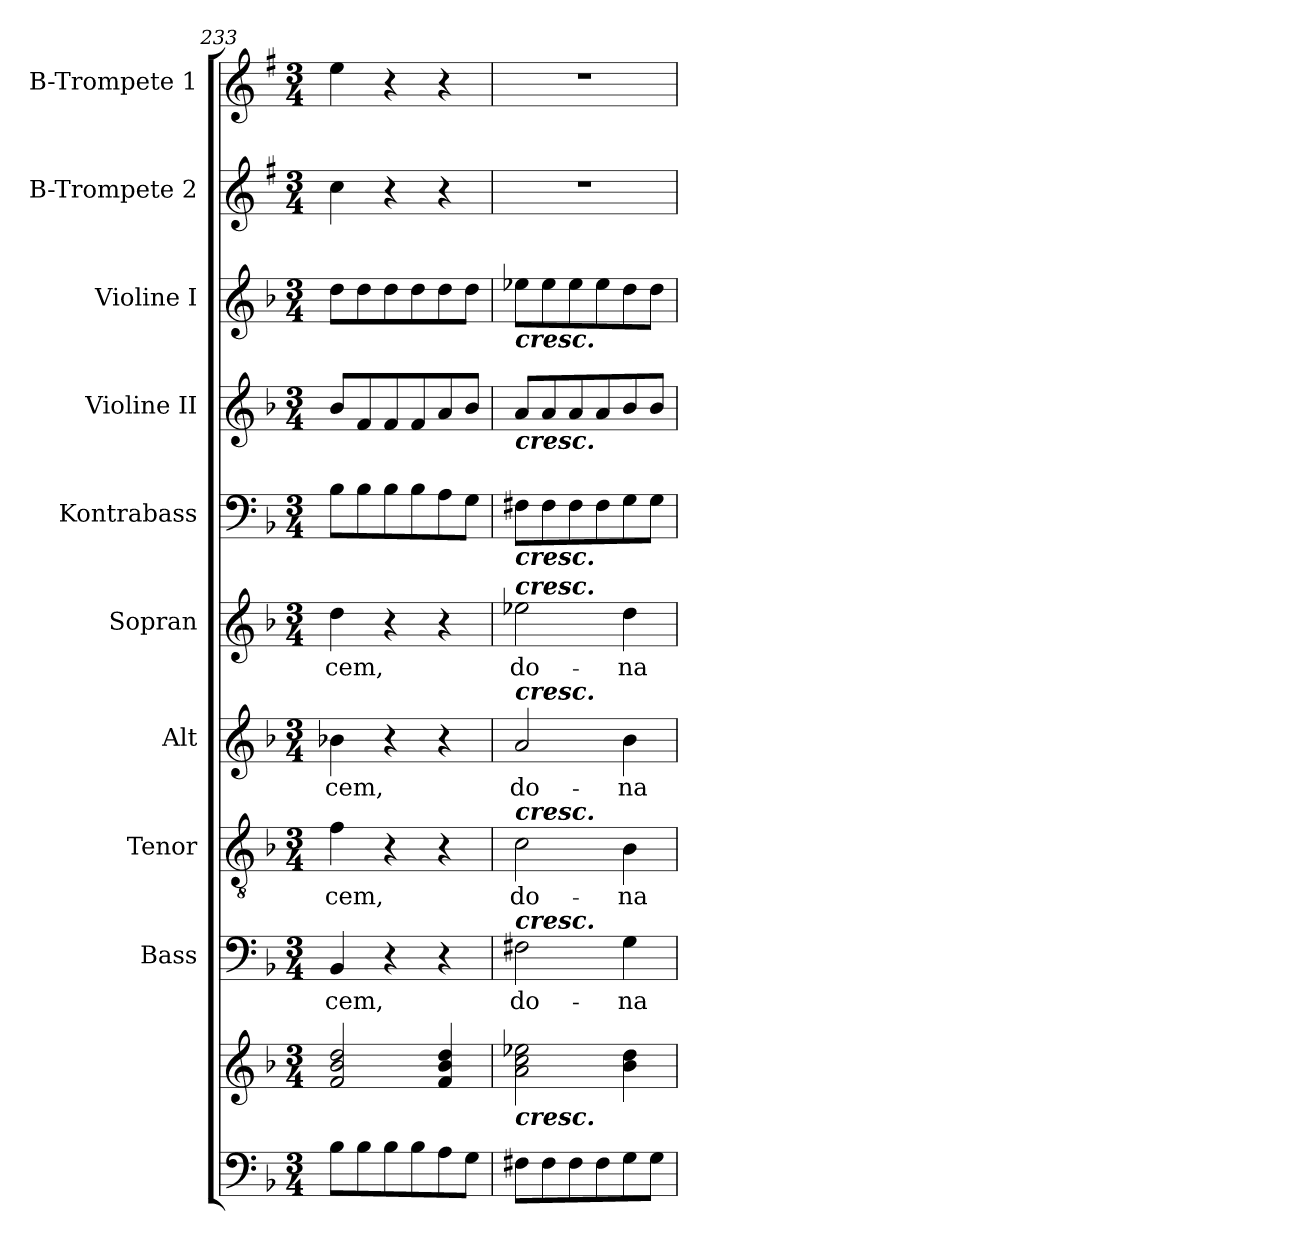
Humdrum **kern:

**kern	**kern	**kern	**text	**kern	**text	**kern	**text	**kern	**text	**kern	**kern	**kern	**kern	**kern
*part10	*part10	*part9	*part9	*part8	*part8	*part7	*part7	*part6	*part6	*part5	*part4	*part3	*part2	*part1
*staff11	*staff10	*staff9	*staff9	*staff8	*staff8	*staff7	*staff7	*staff6	*staff6	*staff5	*staff4	*staff3	*staff2	*staff1
*	*	*I"Bass	*	*I"Tenor	*	*I"Alt	*	*I"Sopran	*	*I"Kontrabass	*I"Violine II	*I"Violine I	*I"B-Trompete 2	*I"B-Trompete 1
*	*	*I'B.	*	*I'T.	*	*I'A.	*	*I'S.	*	*I'Kb.	*I'Vl. II	*I'Vl. I	*I'B Trp. 2	*I'B Trp. 1
*clefF4	*clefG2	*clefF4	*	*clefGv2	*	*clefG2	*	*clefG2	*	*clefF4	*clefG2	*clefG2	*clefG2	*clefG2
*	*	*	*	*	*	*	*	*	*	*ITrd7c12	*	*	*ITrd1c2	*ITrd1c2
*k[b-]	*k[b-]	*k[b-]	*	*k[b-]	*	*k[b-]	*	*k[b-]	*	*k[b-]	*k[b-]	*k[b-]	*k[b-]	*k[b-]
*F:	*F:	*F:	*	*F:	*	*F:	*	*F:	*	*F:	*F:	*F:	*F:	*F:
*M3/4	*M3/4	*M3/4	*	*M3/4	*	*M3/4	*	*M3/4	*	*M3/4	*M3/4	*M3/4	*M3/4	*M3/4
=233	=233	=233	=233	=233	=233	=233	=233	=233	=233	=233	=233	=233	=233	=233
!	!	!	!LO:LY:b	!	!LO:LY:b	!	!LO:LY:b	!	!LO:LY:b	!	!	!	!	!
8B-\L	2f/ 2b-/ 2dd/	4BB-/	-cem,	4f\	-cem,	4b-X\	-cem,	4dd\	-cem,	8BB-\L	8b-/L	8dd\L	4b-\	4dd\
8B-\	.	.	.	.	.	.	.	.	.	8BB-\	8f/	8dd\	.	.
8B-\	.	4r	.	4r	.	4r	.	4r	.	8BB-\	8f/	8dd\	4r	4r
8B-\	.	.	.	.	.	.	.	.	.	8BB-\	8f/	8dd\	.	.
8A\	4f/ 4b-/ 4dd/	4r	.	4r	.	4r	.	4r	.	8AA\	8a/	8dd\	4r	4r
8G\J	.	.	.	.	.	.	.	.	.	8GG\J	8b-/J	8dd\J	.	.
=234	=234	=234	=234	=234	=234	=234	=234	=234	=234	=234	=234	=234	=234	=234
!	!	!	!	!	!	!	!	!	!	!	!	!LO:TX:b:Bi:t=cresc.	!	!
!	!	!	!	!	!	!	!	!	!	!	!LO:TX:b:Bi:t=cresc.	!	!	!
!	!	!	!	!	!	!	!	!	!	!LO:TX:b:Bi:t=cresc.	!	!	!	!
!	!	!	!	!	!	!	!	!LO:TX:a:Bi:t=cresc.	!	!	!	!	!	!
!	!	!	!	!	!	!LO:TX:a:Bi:t=cresc.	!	!	!	!	!	!	!	!
!	!	!	!	!LO:TX:a:Bi:t=cresc.	!	!	!	!	!	!	!	!	!	!
!	!	!LO:TX:a:Bi:t=cresc.	!	!	!	!	!	!	!	!	!	!	!	!
!	!LO:TX:b:Bi:t=cresc.	!	!	!	!	!	!	!	!	!	!	!	!	!
!	!	!	!LO:LY:b	!	!LO:LY:b	!	!LO:LY:b	!	!LO:LY:b	!	!	!	!	!
8F#X\L	2a\ 2cc\ 2ee-X\	2F#X\	do-	2c\	do-	2a/	do-	2ee-X\	do-	8FF#X\L	8a/L	8ee-X\L	2.r	2.r
8F#\	.	.	.	.	.	.	.	.	.	8FF#\	8a/	8ee-\	.	.
8F#\	.	.	.	.	.	.	.	.	.	8FF#\	8a/	8ee-\	.	.
8F#\	.	.	.	.	.	.	.	.	.	8FF#\	8a/	8ee-\	.	.
!	!	!	!LO:LY:b	!	!LO:LY:b	!	!LO:LY:b	!	!LO:LY:b	!	!	!	!	!
8G\	4b-\ 4dd\	4G\	-na	4B-\	-na	4b-\	-na	4dd\	-na	8GG\	8b-/	8dd\	.	.
8G\J	.	.	.	.	.	.	.	.	.	8GG\J	8b-/J	8dd\J	.	.
=	=	=	=	=	=	=	=	=	=	=	=	=	=	=
*-	*-	*-	*-	*-	*-	*-	*-	*-	*-	*-	*-	*-	*-	*-
